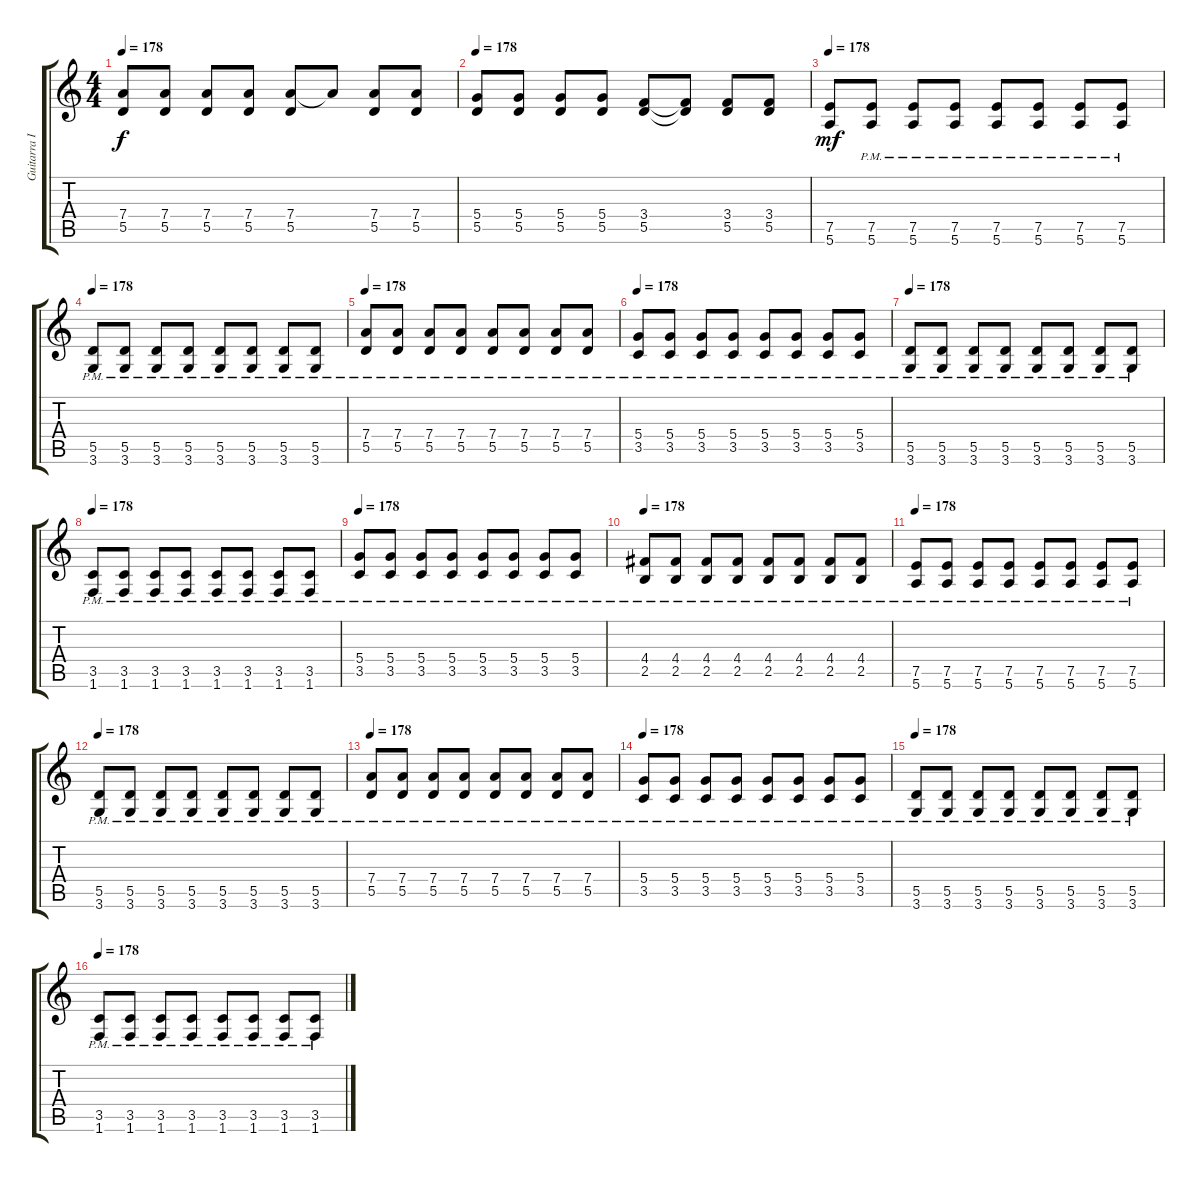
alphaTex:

\track ("Guitarra I" "Guitarra I") {instrument overdrivenguitar}
\staff {score tabs}
\tuning (E4 B3 G3 D3 A2 E2) {hide}
\ts (4 4)
\tempo 178
\clef g2
\ks c
(7.4 5.5).8{dy f} (7.4 5.5).8 (7.4 5.5).8 (7.4 5.5).8 (7.4 5.5).8 7.4{t}.8 (7.4 5.5).8 (7.4 5.5).8 |
\tempo 178
(5.4 5.5).8 (5.4 5.5).8 (5.4 5.5).8 (5.4 5.5).8 (3.4 5.5).8 (3.4{t} 5.5{t}).8 (3.4 5.5).8 (3.4 5.5).8 |
\tempo 178
(7.5 5.6).8{dy mf} (7.5{pm} 5.6{pm}).8 (7.5{pm} 5.6{pm}).8 (7.5{pm} 5.6{pm}).8 (7.5{pm} 5.6{pm}).8 (7.5{pm} 5.6{pm}).8 (7.5{pm} 5.6{pm}).8 (7.5{pm} 5.6{pm}).8 |
\tempo 178
(5.5{pm} 3.6{pm}).8 (5.5{pm} 3.6{pm}).8 (5.5{pm} 3.6{pm}).8 (5.5{pm} 3.6{pm}).8 (5.5{pm} 3.6{pm}).8 (5.5{pm} 3.6{pm}).8 (5.5{pm} 3.6{pm}).8 (5.5{pm} 3.6{pm}).8 |
\tempo 178
(7.4{pm} 5.5{pm}).8 (7.4{pm} 5.5{pm}).8 (7.4{pm} 5.5{pm}).8 (7.4{pm} 5.5{pm}).8 (7.4{pm} 5.5{pm}).8 (7.4{pm} 5.5{pm}).8 (7.4{pm} 5.5{pm}).8 (7.4{pm} 5.5{pm}).8 |
\tempo 178
(5.4{pm} 3.5{pm}).8 (5.4{pm} 3.5{pm}).8 (5.4{pm} 3.5{pm}).8 (5.4{pm} 3.5{pm}).8 (5.4{pm} 3.5{pm}).8 (5.4{pm} 3.5{pm}).8 (5.4{pm} 3.5{pm}).8 (5.4{pm} 3.5{pm}).8 |
\tempo 178
(5.5{pm} 3.6{pm}).8 (5.5{pm} 3.6{pm}).8 (5.5{pm} 3.6{pm}).8 (5.5{pm} 3.6{pm}).8 (5.5{pm} 3.6{pm}).8 (5.5{pm} 3.6{pm}).8 (5.5{pm} 3.6{pm}).8 (5.5{pm} 3.6{pm}).8 |
\tempo 178
(3.5{pm} 1.6{pm}).8 (3.5{pm} 1.6{pm}).8 (3.5{pm} 1.6{pm}).8 (3.5{pm} 1.6{pm}).8 (3.5{pm} 1.6{pm}).8 (3.5{pm} 1.6{pm}).8 (3.5{pm} 1.6{pm}).8 (3.5{pm} 1.6{pm}).8 |
\tempo 178
(5.4{pm} 3.5{pm}).8 (5.4{pm} 3.5{pm}).8 (5.4{pm} 3.5{pm}).8 (5.4{pm} 3.5{pm}).8 (5.4{pm} 3.5{pm}).8 (5.4{pm} 3.5{pm}).8 (5.4{pm} 3.5{pm}).8 (5.4{pm} 3.5{pm}).8 |
\tempo 178
(4.4{pm} 2.5{pm}).8 (4.4{pm} 2.5{pm}).8 (4.4{pm} 2.5{pm}).8 (4.4{pm} 2.5{pm}).8 (4.4{pm} 2.5{pm}).8 (4.4{pm} 2.5{pm}).8 (4.4{pm} 2.5{pm}).8 (4.4{pm} 2.5{pm}).8 |
\tempo 178
(7.5{pm} 5.6{pm}).8 (7.5{pm} 5.6{pm}).8 (7.5{pm} 5.6{pm}).8 (7.5{pm} 5.6{pm}).8 (7.5{pm} 5.6{pm}).8 (7.5{pm} 5.6{pm}).8 (7.5{pm} 5.6{pm}).8 (7.5{pm} 5.6{pm}).8 |
\tempo 178
(5.5{pm} 3.6{pm}).8 (5.5{pm} 3.6{pm}).8 (5.5{pm} 3.6{pm}).8 (5.5{pm} 3.6{pm}).8 (5.5{pm} 3.6{pm}).8 (5.5{pm} 3.6{pm}).8 (5.5{pm} 3.6{pm}).8 (5.5{pm} 3.6{pm}).8 |
\tempo 178
(7.4{pm} 5.5{pm}).8 (7.4{pm} 5.5{pm}).8 (7.4{pm} 5.5{pm}).8 (7.4{pm} 5.5{pm}).8 (7.4{pm} 5.5{pm}).8 (7.4{pm} 5.5{pm}).8 (7.4{pm} 5.5{pm}).8 (7.4{pm} 5.5{pm}).8 |
\tempo 178
(5.4{pm} 3.5{pm}).8 (5.4{pm} 3.5{pm}).8 (5.4{pm} 3.5{pm}).8 (5.4{pm} 3.5{pm}).8 (5.4{pm} 3.5{pm}).8 (5.4{pm} 3.5{pm}).8 (5.4{pm} 3.5{pm}).8 (5.4{pm} 3.5{pm}).8 |
\tempo 178
(5.5{pm} 3.6{pm}).8 (5.5{pm} 3.6{pm}).8 (5.5{pm} 3.6{pm}).8 (5.5{pm} 3.6{pm}).8 (5.5{pm} 3.6{pm}).8 (5.5{pm} 3.6{pm}).8 (5.5{pm} 3.6{pm}).8 (5.5{pm} 3.6{pm}).8 |
\tempo 178
(3.5{pm} 1.6{pm}).8 (3.5{pm} 1.6{pm}).8 (3.5{pm} 1.6{pm}).8 (3.5{pm} 1.6{pm}).8 (3.5{pm} 1.6{pm}).8 (3.5{pm} 1.6{pm}).8 (3.5{pm} 1.6{pm}).8 (3.5{pm} 1.6{pm}).8
